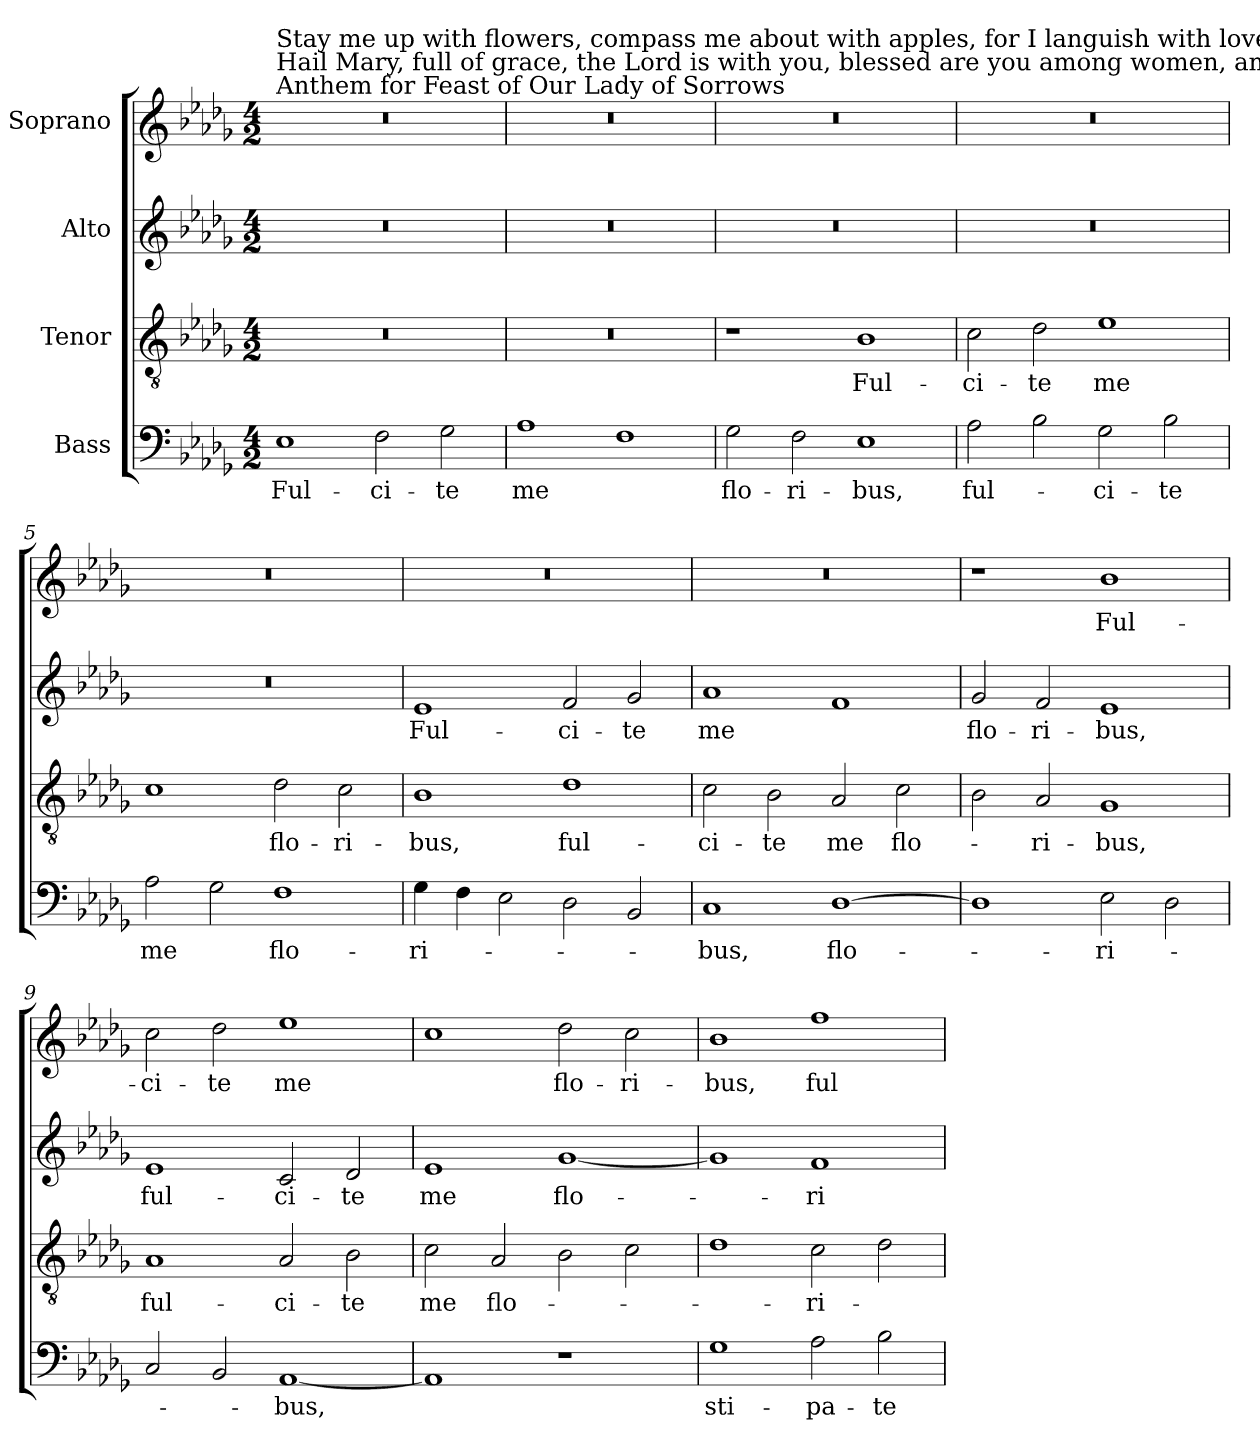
**kern	**text	**kern	**text	**kern	**text	**kern	**text
*part4	*part4	*part3	*part3	*part2	*part2	*part1	*part1
*staff4	*staff4	*staff3	*staff3	*staff2	*staff2	*staff1	*staff1
*I"Bass	*	*I"Tenor	*	*I"Alto	*	*I"Soprano	*
*clefF4	*	*clefGv2	*	*clefG2	*	*clefG2	*
*k[b-e-a-d-g-]	*	*k[b-e-a-d-g-]	*	*k[b-e-a-d-g-]	*	*k[b-e-a-d-g-]	*
*D-:	*	*D-:	*	*D-:	*	*D-:	*
*M4/2	*	*M4/2	*	*M4/2	*	*M4/2	*
=1	=1	=1	=1	=1	=1	=1	=1
!	!	!	!	!	!	!LO:TX:a:t=Stay me up with flowers, compass me about with apples, for I languish with love. \nHail Mary, full of grace, the Lord is with you, blessed are you among women, amen.\nAnthem for Feast of Our Lady of Sorrows	!
!	!LO:LY:b	!	!	!	!	!	!
1E-	Ful-	0r	.	0r	.	0r	.
!	!LO:LY:b	!	!	!	!	!	!
2F\	-ci-	.	.	.	.	.	.
!	!LO:LY:b	!	!	!	!	!	!
2G-\	-te	.	.	.	.	.	.
=2	=2	=2	=2	=2	=2	=2	=2
!	!LO:LY:b	!	!	!	!	!	!
1A-	me	0r	.	0r	.	0r	.
1F	.	.	.	.	.	.	.
=3	=3	=3	=3	=3	=3	=3	=3
!	!LO:LY:b	!	!	!	!	!	!
2G-\	flo-	1r	.	0r	.	0r	.
!	!LO:LY:b	!	!	!	!	!	!
2F\	-ri-	.	.	.	.	.	.
!	!LO:LY:b	!	!LO:LY:b	!	!	!	!
1E-	-bus,	1B-	Ful-	.	.	.	.
=4	=4	=4	=4	=4	=4	=4	=4
!	!LO:LY:b	!	!LO:LY:b	!	!	!	!
2A-\	ful-	2c\	-ci-	0r	.	0r	.
!	!	!	!LO:LY:b	!	!	!	!
2B-\	.	2d-\	-te	.	.	.	.
!	!LO:LY:b	!	!LO:LY:b	!	!	!	!
2G-\	-ci-	1e-	me	.	.	.	.
!	!LO:LY:b	!	!	!	!	!	!
2B-\	-te	.	.	.	.	.	.
=5	=5	=5	=5	=5	=5	=5	=5
!	!LO:LY:b	!	!	!	!	!	!
2A-\	me	1c	.	0r	.	0r	.
2G-\	.	.	.	.	.	.	.
!	!LO:LY:b	!	!LO:LY:b	!	!	!	!
1F	flo-	2d-\	flo-	.	.	.	.
!	!	!	!LO:LY:b	!	!	!	!
.	.	2c\	-ri-	.	.	.	.
=6	=6	=6	=6	=6	=6	=6	=6
!	!LO:LY:b	!	!LO:LY:b	!	!LO:LY:b	!	!
4G-\	-ri-	1B-	-bus,	1e-	Ful-	0r	.
4F\	.	.	.	.	.	.	.
2E-\	.	.	.	.	.	.	.
!	!	!	!LO:LY:b	!	!LO:LY:b	!	!
2D-\	.	1d-	ful-	2f/	-ci-	.	.
!	!	!	!	!	!LO:LY:b	!	!
2BB-/	.	.	.	2g-/	-te	.	.
!!LO:LB:g=z
=7	=7	=7	=7	=7	=7	=7	=7
!	!LO:LY:b	!	!LO:LY:b	!	!LO:LY:b	!	!
1C	-bus,	2c\	-ci-	1a-	me	0r	.
!	!	!	!LO:LY:b	!	!	!	!
.	.	2B-\	-te	.	.	.	.
!	!LO:LY:b	!	!LO:LY:b	!	!	!	!
[1D-	flo-	2A-/	me	1f	.	.	.
!	!	!	!LO:LY:b	!	!	!	!
.	.	2c\	flo-	.	.	.	.
=8	=8	=8	=8	=8	=8	=8	=8
!	!	!	!	!	!LO:LY:b	!	!
1D-]	.	2B-\	.	2g-/	flo-	1r	.
!	!	!	!LO:LY:b	!	!LO:LY:b	!	!
.	.	2A-/	-ri-	2f/	-ri-	.	.
!	!LO:LY:b	!	!LO:LY:b	!	!LO:LY:b	!	!LO:LY:b
2E-\	-ri-	1G-	-bus,	1e-	-bus,	1b-	Ful-
2D-\	.	.	.	.	.	.	.
=9	=9	=9	=9	=9	=9	=9	=9
!	!	!	!LO:LY:b	!	!LO:LY:b	!	!LO:LY:b
2C/	.	1A-	ful-	1e-	ful-	2cc\	-ci-
!	!	!	!	!	!	!	!LO:LY:b
2BB-/	.	.	.	.	.	2dd-\	-te
!	!LO:LY:b	!	!LO:LY:b	!	!LO:LY:b	!	!LO:LY:b
[1AA-	-bus,	2A-/	-ci-	2c/	-ci-	1ee-	me
!	!	!	!LO:LY:b	!	!LO:LY:b	!	!
.	.	2B-\	-te	2d-/	-te	.	.
=10	=10	=10	=10	=10	=10	=10	=10
!	!	!	!LO:LY:b	!	!LO:LY:b	!	!
1AA-]	.	2c\	me	1e-	me	1cc	.
!	!	!	!LO:LY:b	!	!	!	!
.	.	2A-/	flo-	.	.	.	.
!	!	!	!	!	!LO:LY:b	!	!LO:LY:b
1r	.	2B-\	.	[1g-	flo-	2dd-\	flo-
!	!	!	!	!	!	!	!LO:LY:b
.	.	2c\	.	.	.	2cc\	-ri-
=11	=11	=11	=11	=11	=11	=11	=11
!	!LO:LY:b	!	!	!	!	!	!LO:LY:b
1G-	sti-	1d-	.	1g-]	.	1b-	-bus,
!	!LO:LY:b	!	!LO:LY:b	!	!LO:LY:b	!	!LO:LY:b
2A-\	-pa-	2c\	-ri-	1f	-ri-	1ff	ful-
!	!LO:LY:b	!	!	!	!	!	!
2B-\	-te	2d-\	.	.	.	.	.
=	=	=	=	=	=	=	=
*-	*-	*-	*-	*-	*-	*-	*-
